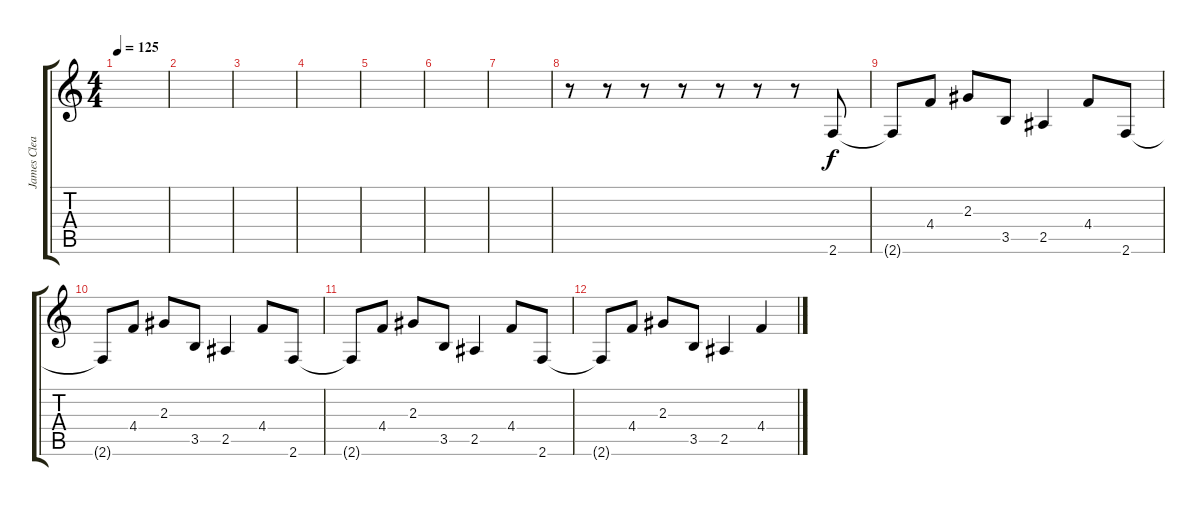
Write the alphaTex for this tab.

\track ("James Clean" "James Clea") {instrument electricguitarclean}
\staff {score tabs}
\tuning (Eb4 Bb3 Gb3 Db3 Ab2 Eb2) {hide}
\ts (4 4)
\tempo 125
\clef g2
\ks c
|
|
|
|
|
|
|
r.8 r.8 r.8 r.8 r.8 r.8 r.8 2.6.8 |
2.6{t}.8 4.4.8 2.3.8 3.5.8 2.5.4 4.4.8 2.6.8 |
2.6{t}.8 4.4.8 2.3.8 3.5.8 2.5.4 4.4.8 2.6.8 |
2.6{t}.8 4.4.8 2.3.8 3.5.8 2.5.4 4.4.8 2.6.8 |
2.6{t}.8 4.4.8 2.3.8 3.5.8 2.5.4 4.4.4
